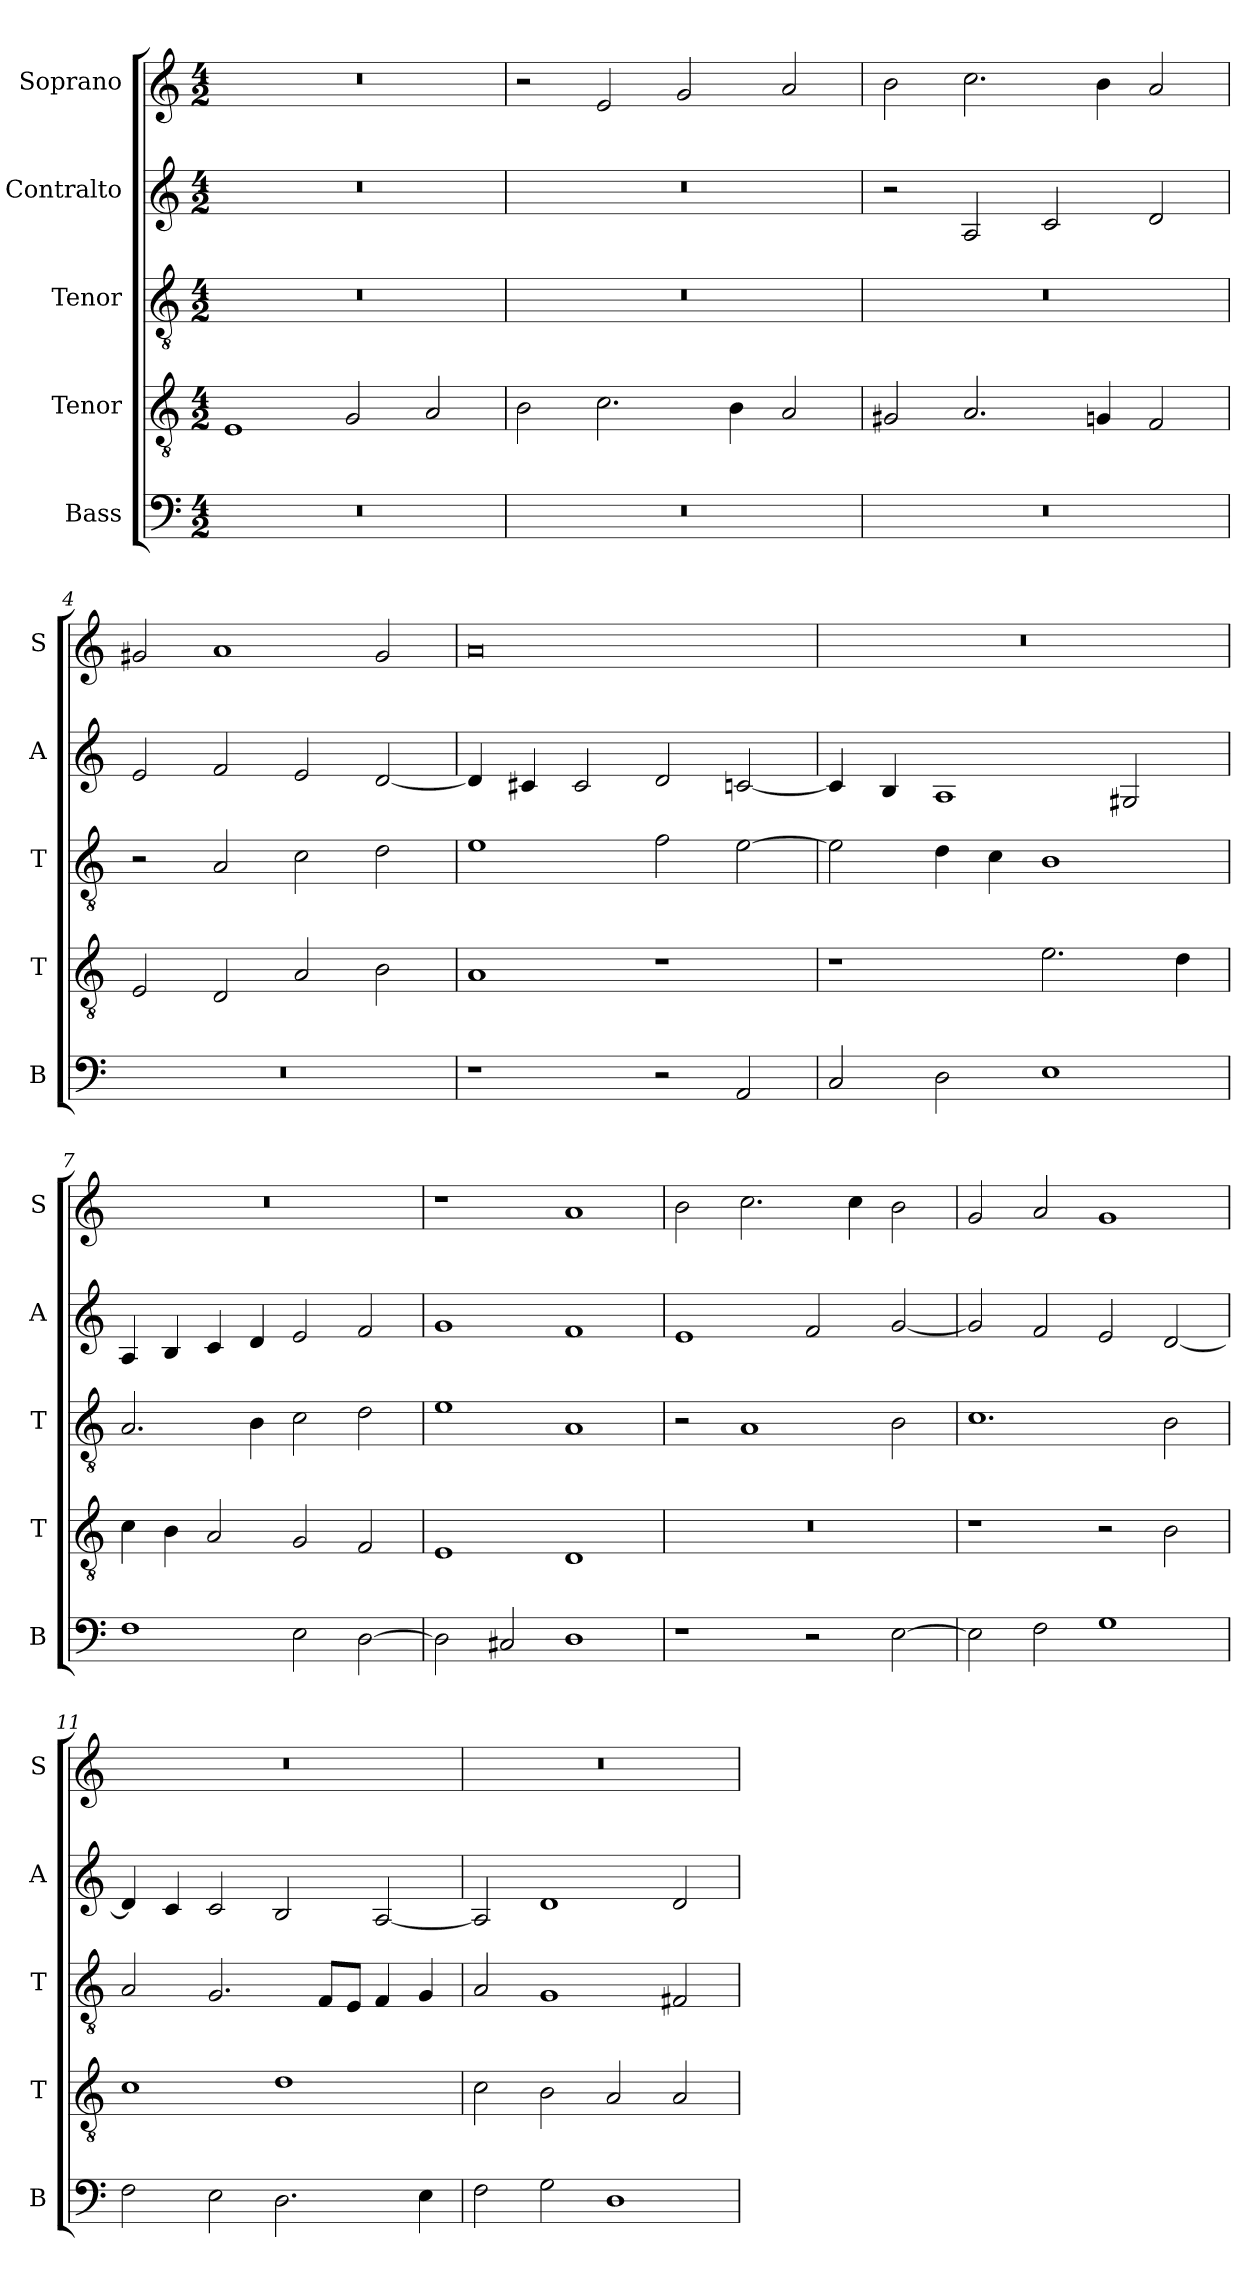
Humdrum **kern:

**kern	**kern	**kern	**kern	**kern
*part5	*part4	*part3	*part2	*part1
*staff5	*staff4	*staff3	*staff2	*staff1
*I"Bass	*I"Tenor	*I"Tenor	*I"Contralto	*I"Soprano
*I'B	*I'T	*I'T	*I'A	*I'S
*clefF4	*clefGv2	*clefGv2	*clefG2	*clefG2
*k[]	*k[]	*k[]	*k[]	*k[]
*D:dor	*D:dor	*D:dor	*D:dor	*D:dor
*M4/2	*M4/2	*M4/2	*M4/2	*M4/2
=1	=1	=1	=1	=1
0r	1E	0r	0r	0r
.	2G	.	.	.
.	2A	.	.	.
=2	=2	=2	=2	=2
0r	2B	0r	0r	2r
.	2.c	.	.	2e
.	.	.	.	2g
.	4B	.	.	.
.	2A	.	.	2a
=3	=3	=3	=3	=3
0r	2G#X	0r	2r	2b
.	2.A	.	2A	2.cc
.	.	.	2c	.
.	4Gn	.	.	4b
.	2F	.	2d	2a
=4	=4	=4	=4	=4
0r	2E	2r	2e	2g#X
.	2D	2A	2f	1a
.	2A	2c	2e	.
.	2B	2d	[2d	2g#
=5	=5	=5	=5	=5
1r	1A	1e	4d]	0a
.	.	.	4c#X	.
.	.	.	2c#	.
2r	1r	2f	2d	.
2AA	.	[2e	[2cn	.
=6	=6	=6	=6	=6
2C	1r	2e]	4c]	0r
.	.	.	4B	.
2D	.	4d	1A	.
.	.	4c	.	.
1E	2.e	1B	.	.
.	.	.	2G#X	.
.	4d	.	.	.
=7	=7	=7	=7	=7
1F	4c	2.A	4A	0r
.	4B	.	4B	.
.	2A	.	4c	.
.	.	4B	4d	.
2E	2G	2c	2e	.
[2D	2F	2d	2f	.
=8	=8	=8	=8	=8
2D]	1E	1e	1g	1r
2C#X	.	.	.	.
1D	1D	1A	1f	1a
=9	=9	=9	=9	=9
1r	0r	2r	1e	2b
.	.	1A	.	2.cc
2r	.	.	2f	.
.	.	.	.	4cc
[2E	.	2B	[2g	2b
=10	=10	=10	=10	=10
2E]	1r	1.c	2g]	2g
2F	.	.	2f	2a
1G	2r	.	2e	1g
.	2B	2B	[2d	.
=11	=11	=11	=11	=11
2F	1c	2A	4d]	0r
.	.	.	4c	.
2E	.	2.G	2c	.
2.D	1d	.	2B	.
.	.	8F/L	.	.
.	.	8E/J	.	.
.	.	4F	[2A	.
4E	.	4G	.	.
=12	=12	=12	=12	=12
2F	2c	2A	2A]	0r
2G	2B	1G	1d	.
1D	2A	.	.	.
.	2A	2F#X	2d	.
=	=	=	=	=
*-	*-	*-	*-	*-
